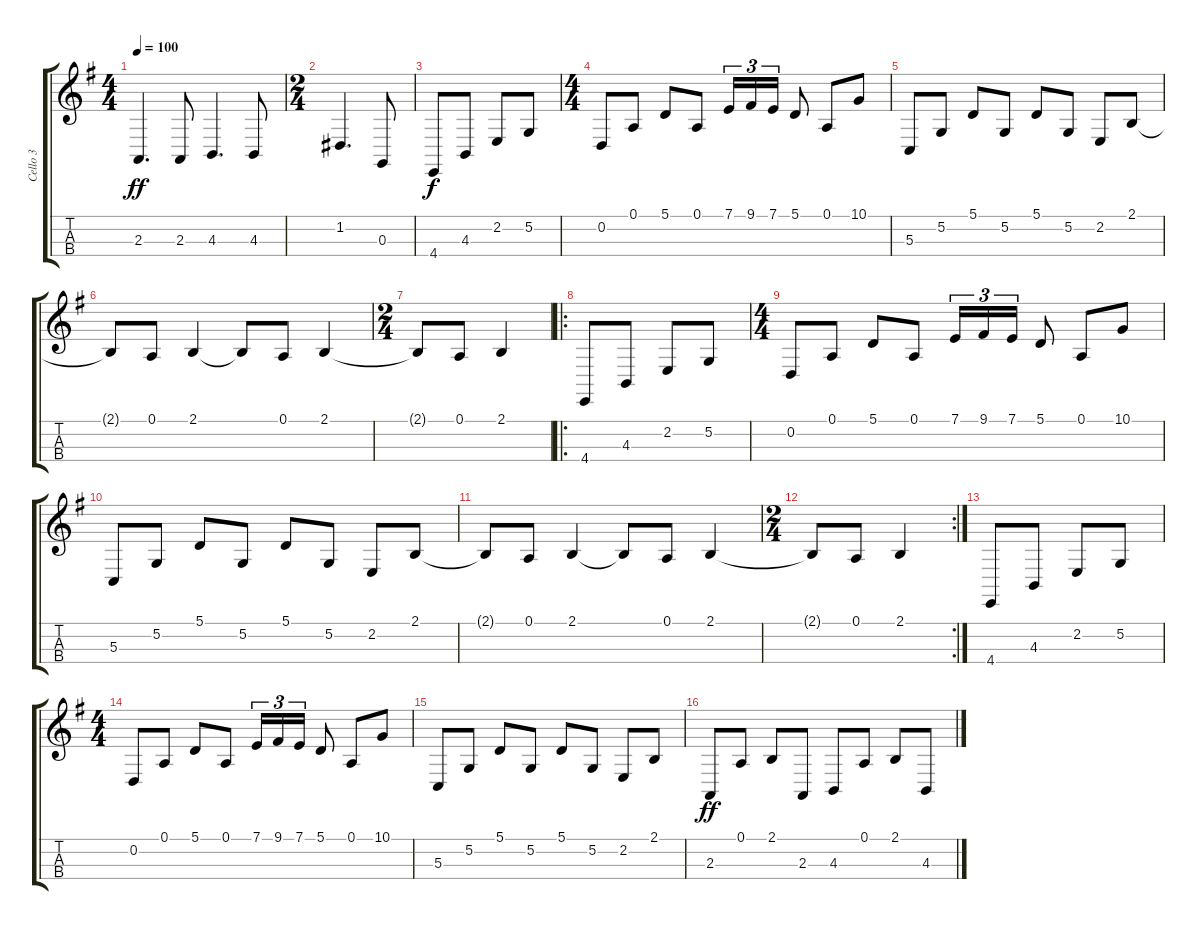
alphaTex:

\track ("Cello 3" "Cello 3") {instrument cello}
\staff {score tabs}
\tuning (A3 D3 G2 C2) {hide}
\ts (4 4)
\tempo 100
\clef g2
\ks g
2.3.4{d dy ff} 2.3.8 4.3.4{d} 4.3.8 |
\ts (2 4)
1.2.4{d} 0.3.8 |
4.4.8{dy f} 4.3.8 2.2.8 5.2.8 |
\ts (4 4)
0.2.8 0.1.8 5.1.8 0.1.8 7.1.16{tu (3 2)} 9.1.16{tu (3 2)} 7.1.16{tu (3 2)} 5.1.8 0.1.8 10.1.8 |
5.3.8 5.2.8 5.1.8 5.2.8 5.1.8 5.2.8 2.2.8 2.1.8 |
2.1{t}.8 0.1.8 2.1.4 2.1{t}.8 0.1.8 2.1.4 |
\ts (2 4)
2.1{t}.8 0.1.8 2.1.4 |
\ro
4.4.8 4.3.8 2.2.8 5.2.8 |
\ts (4 4)
0.2.8 0.1.8 5.1.8 0.1.8 7.1.16{tu (3 2)} 9.1.16{tu (3 2)} 7.1.16{tu (3 2)} 5.1.8 0.1.8 10.1.8 |
5.3.8 5.2.8 5.1.8 5.2.8 5.1.8 5.2.8 2.2.8 2.1.8 |
2.1{t}.8 0.1.8 2.1.4 2.1{t}.8 0.1.8 2.1.4 |
\rc 2
\ts (2 4)
2.1{t}.8 0.1.8 2.1.4 |
4.4.8 4.3.8 2.2.8 5.2.8 |
\ts (4 4)
0.2.8 0.1.8 5.1.8 0.1.8 7.1.16{tu (3 2)} 9.1.16{tu (3 2)} 7.1.16{tu (3 2)} 5.1.8 0.1.8 10.1.8 |
5.3.8 5.2.8 5.1.8 5.2.8 5.1.8 5.2.8 2.2.8 2.1.8 |
2.3.8{dy ff} 0.1.8 2.1.8 2.3.8 4.3.8 0.1.8 2.1.8 4.3.8
